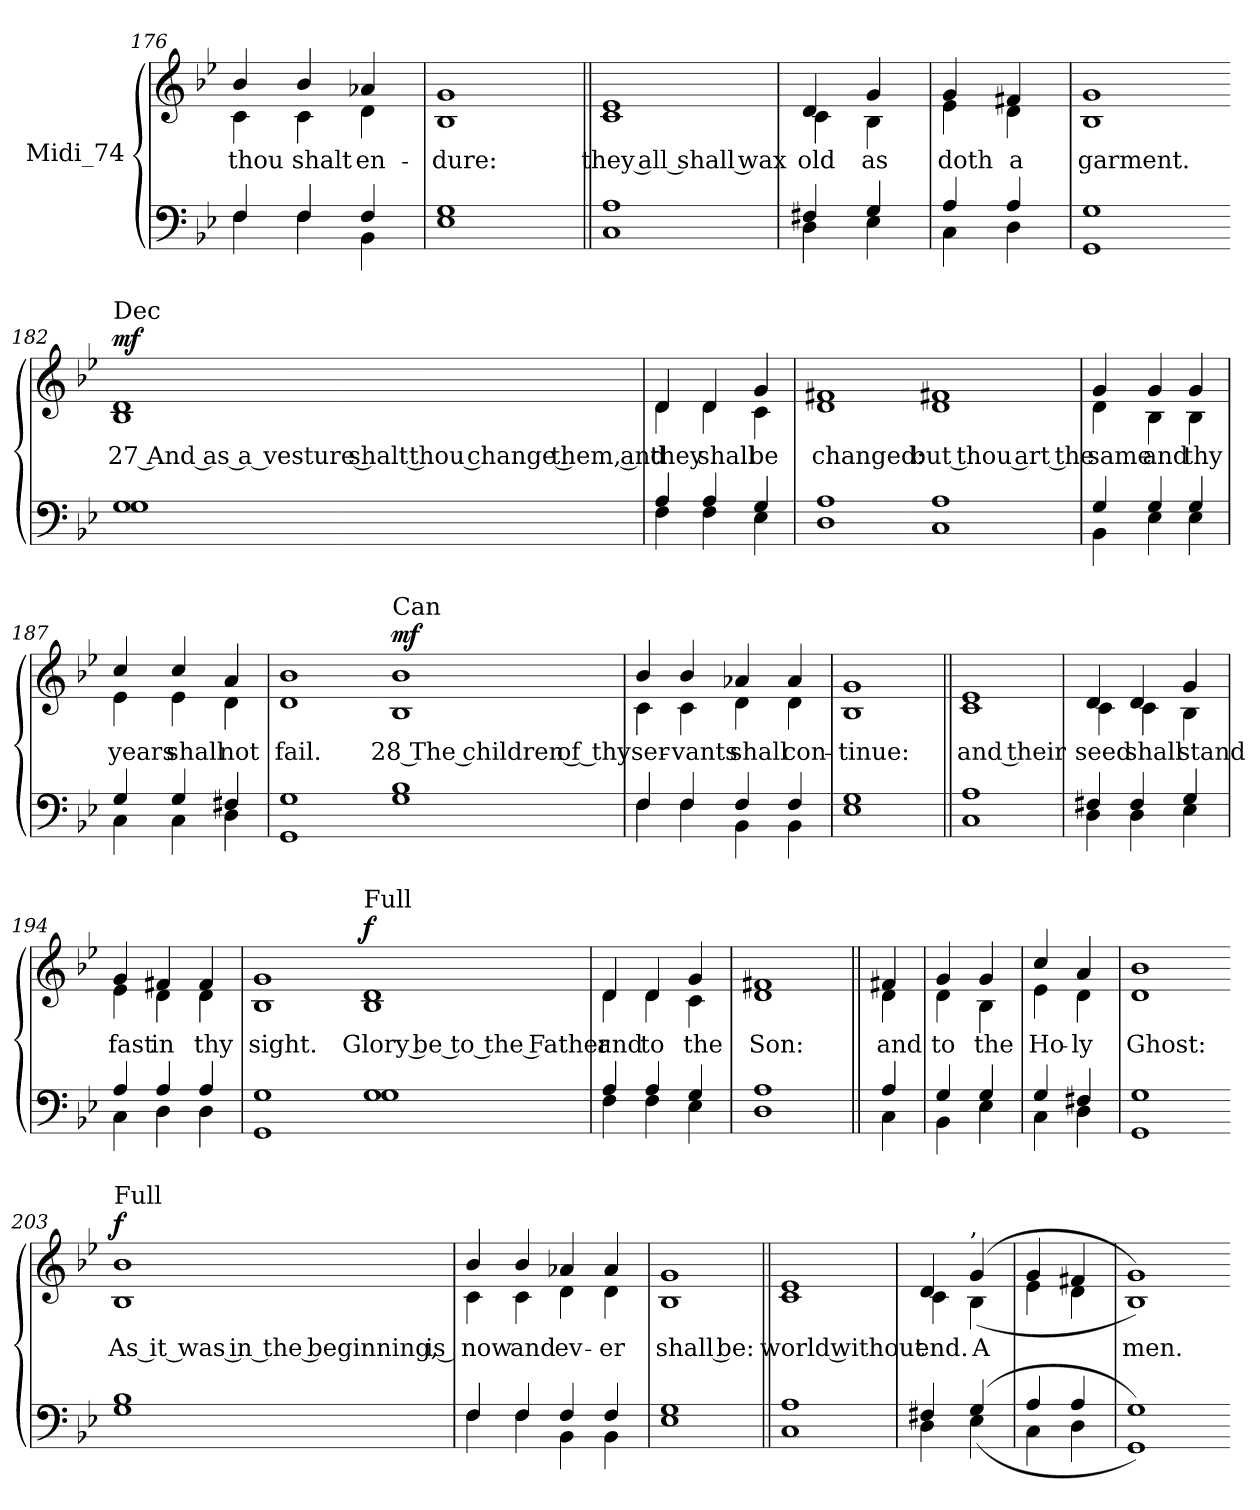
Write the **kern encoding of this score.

**kern	**kern	**text	**dynam
*part2	*part1	*part1	*part1
*staff2	*staff1	*staff1	*staff1
*I"Midi_74	*I"Midi_74	*	*
*clefF4	*clefG2	*	*
*k[b-e-]	*k[b-e-]	*	*
*B-:	*B-:	*	*
=176	=176	=176	=176
*^	*	*	*
!	!	!	!LO:LY:b	!
*	*	*^	*	*
4F	4F	4b-	4c	thou	.
!	!	!	!	!LO:LY:b	!
4F	4F	4b-	4c	shalt	.
!	!	!	!	!LO:LY:b	!
4F	4BB-	4a-X	4d	en-	.
=177	=177	=177	=177	=177	=177
!	!	!	!	!LO:LY:b	!
1G	1E-	1g	1B-	-dure:	.
=178||	=178||	=178||	=178||	=178||	=178||
!	!	!	!	!LO:LY:b	!
1A	1C	1e-	1c	they all shall wax	.
=179	=179	=179	=179	=179	=179
!	!	!	!	!LO:LY:b	!
4F#X	4D	4d	4c	old	.
!	!	!	!	!LO:LY:b	!
4G	4E-	4g	4B-	as	.
=180	=180	=180	=180	=180	=180
!	!	!	!	!LO:LY:b	!
4A	4C	4g	4e-	doth	.
!	!	!	!	!LO:LY:b	!
4A	4D	4f#X	4d	a	.
=181	=181	=181	=181	=181	=181
!	!	!	!	!LO:LY:b	!
1G	1GG	1g	1B-	garment.	.
!!LO:LB:g=z	!!
=182-	=182-	=182-	=182-	=182-	=182-
!	!	!LO:TX:a:t=Dec	!	!	!
!	!	!	!	!LO:LY:b	!LO:DY:b
1G	1G	1d	1B-	27 And as a vesture shalt thou change them, and	mf
=183	=183	=183	=183	=183	=183
!	!	!	!	!LO:LY:b	!
4A	4F	4d	4d	they	.
!	!	!	!	!LO:LY:b	!
4A	4F	4d	4d	shall	.
!	!	!	!	!LO:LY:b	!
4G	4E-	4g	4c	be	.
=184	=184	=184	=184	=184	=184
!	!	!	!	!LO:LY:b	!
1A	1D	1f#X	1d	changed:	.
!!LO:LB:g=z	!!
=185-	=185-	=185-	=185-	=185-	=185-
!	!	!	!	!LO:LY:b	!
1A	1C	1f#X	1d	but thou art the	.
=186	=186	=186	=186	=186	=186
!	!	!	!	!LO:LY:b	!
4G	4BB-	4g	4d	same	.
!	!	!	!	!LO:LY:b	!
4G	4E-	4g	4B-	and	.
!	!	!	!	!LO:LY:b	!
4G	4E-	4g	4B-	thy	.
=187	=187	=187	=187	=187	=187
!	!	!	!	!LO:LY:b	!
4G	4C	4cc	4e-	years	.
!	!	!	!	!LO:LY:b	!
4G	4C	4cc	4e-	shall	.
!	!	!	!	!LO:LY:b	!
4F#X	4D	4a	4d	not	.
=188	=188	=188	=188	=188	=188
!	!	!	!	!LO:LY:b	!
1G	1GG	1b-	1d	fail.	.
!!LO:LB:g=z	!!
=189-	=189-	=189-	=189-	=189-	=189-
!	!	!LO:TX:a:t=Can	!	!	!
!	!	!	!	!LO:LY:b	!LO:DY:b
1B-	1G	1b-	1B-	28 The children of thy	mf
=190	=190	=190	=190	=190	=190
!	!	!	!	!LO:LY:b	!
4F	4F	4b-	4c	ser-	.
!	!	!	!	!LO:LY:b	!
4F	4F	4b-	4c	-vants	.
!	!	!	!	!LO:LY:b	!
4F	4BB-	4a-X	4d	shall	.
!	!	!	!	!LO:LY:b	!
4F	4BB-	4a-	4d	con-	.
=191	=191	=191	=191	=191	=191
!	!	!	!	!LO:LY:b	!
1G	1E-	1g	1B-	-tinue:	.
=192||	=192||	=192||	=192||	=192||	=192||
!	!	!	!	!LO:LY:b	!
1A	1C	1e-	1c	and their	.
=193	=193	=193	=193	=193	=193
!	!	!	!	!LO:LY:b	!
4F#X	4D	4d	4c	seed	.
!	!	!	!	!LO:LY:b	!
4F#	4D	4d	4c	shall	.
!	!	!	!	!LO:LY:b	!
4G	4E-	4g	4B-	stand	.
=194	=194	=194	=194	=194	=194
!	!	!	!	!LO:LY:b	!
4A	4C	4g	4e-	fast	.
!	!	!	!	!LO:LY:b	!
4A	4D	4f#X	4d	in	.
!	!	!	!	!LO:LY:b	!
4A	4D	4f#	4d	thy	.
=195	=195	=195	=195	=195	=195
!	!	!	!	!LO:LY:b	!
1G	1GG	1g	1B-	sight.	.
!!LO:LB:g=z	!!
=196-	=196-	=196-	=196-	=196-	=196-
!	!	!LO:TX:a:t=Full	!	!	!
!	!	!	!	!LO:LY:b	!LO:DY:b
1G	1G	1d	1B-	Glory be to the Father	f
=197	=197	=197	=197	=197	=197
!	!	!	!	!LO:LY:b	!
4A	4F	4d	4d	and	.
!	!	!	!	!LO:LY:b	!
4A	4F	4d	4d	to	.
!	!	!	!	!LO:LY:b	!
4G	4E-	4g	4c	the	.
=198	=198	=198	=198	=198	=198
!	!	!	!	!LO:LY:b	!
1A	1D	1f#X	1d	Son:	.
=199||	=199||	=199||	=199||	=199||	=199||
!	!	!	!	!LO:LY:b	!
4A	4C	4f#X	4d	and	.
=200	=200	=200	=200	=200	=200
!	!	!	!	!LO:LY:b	!
4G	4BB-	4g	4d	to	.
!	!	!	!	!LO:LY:b	!
4G	4E-	4g	4B-	the	.
=201	=201	=201	=201	=201	=201
!	!	!	!	!LO:LY:b	!
4G	4C	4cc	4e-	Ho-	.
!	!	!	!	!LO:LY:b	!
4F#X	4D	4a	4d	-ly	.
=202	=202	=202	=202	=202	=202
!	!	!	!	!LO:LY:b	!
1G	1GG	1b-	1d	Ghost:	.
!!LO:LB:g=z	!!
=203-	=203-	=203-	=203-	=203-	=203-
!	!	!LO:TX:a:t=Full	!	!	!
!	!	!	!	!LO:LY:b	!LO:DY:b
1B-	1G	1b-	1B-	As it was in the beginning, is	f
=204	=204	=204	=204	=204	=204
!	!	!	!	!LO:LY:b	!
4F	4F	4b-	4c	now	.
!	!	!	!	!LO:LY:b	!
4F	4F	4b-	4c	and	.
!	!	!	!	!LO:LY:b	!
4F	4BB-	4a-X	4d	ev-	.
!	!	!	!	!LO:LY:b	!
4F	4BB-	4a-	4d	-er	.
=205	=205	=205	=205	=205	=205
!	!	!	!	!LO:LY:b	!
1G	1E-	1g	1B-	shall be:	.
=206||	=206||	=206||	=206||	=206||	=206||
!	!	!	!	!LO:LY:b	!
1A	1C	1e-	1c	world without	.
=207	=207	=207	=207	=207	=207
!	!	!	!	!LO:LY:b	!
4F#X	4D	4d	4c	end.	.
!	!	!LO:TX:a:t=,	!	!	!
!	!	!	!	!LO:LY:b	!
(>4G	(<4E-	(>4g	(<4B-	A	.
=208	=208	=208	=208	=208	=208
4A	4C	4g	4e-	.	.
4A	4D	4f#X	4d	.	.
=209	=209	=209	=209	=209	=209
!	!	!	!	!LO:LY:b	!
1G)	1GG)	1g)	1B-)	men.	.
*v	*v	*	*	*	*
*	*v	*v	*	*
=-	=-	=-	=-
*-	*-	*-	*-
